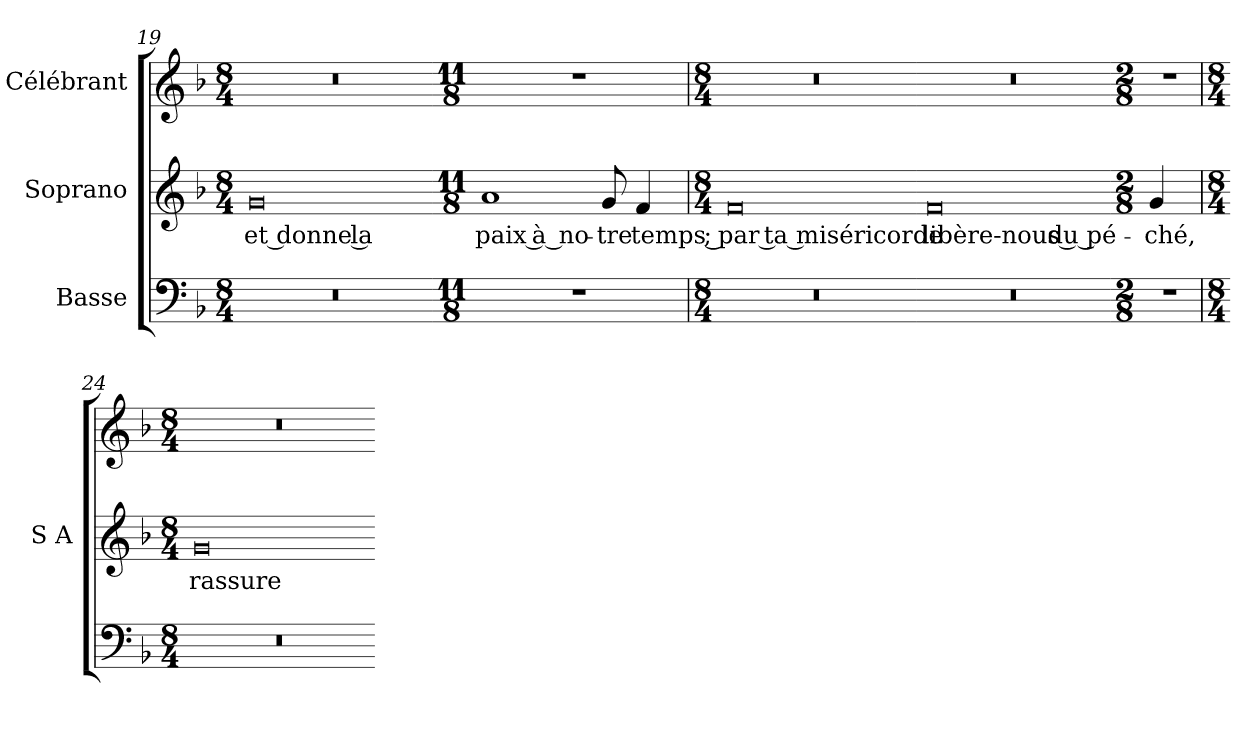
**kern	**kern	**text	**kern
*part3	*part2	*part2	*part1
*staff3	*staff2	*staff2	*staff1
*I"Basse	*I"Soprano	*	*I"Célébrant
*	*I'S  A	*	*
*clefF4	*clefG2	*	*clefG2
*k[b-]	*k[b-]	*	*k[b-]
*F:	*F:	*	*F:
*M8/4	*M8/4	*	*M8/4
=19	=19	=19	=19
!LO:N:vis=1	!	!	!
!	!	!LO:LY:b:color=#000000	!LO:N:vis=1
0r	0gi	et donne la	0r
=20-	=20-	=20-	=20-
*M11/8	*M11/8	*	*M11/8
!LO:N:vis=1	!	!	!
!	!	!LO:LY:b:color=#000000	!LO:N:vis=1
8%11r	1ai	paix à no-	8%11r
!	!	!LO:LY:b:color=#000000	!
.	8gi/	-tre	.
!	!	!LO:LY:b:color=#000000	!
.	4fi/	temps ;	.
=21'	=21'	=21'	=21'
*M8/4	*M8/4	*	*M8/4
!LO:N:vis=1	!	!	!
!	!	!LO:LY:b:color=#000000	!LO:N:vis=1
0r	0fi	par ta miséricorde	0r
!!LO:LB:g=z
=22-	=22-	=22-	=22-
!LO:N:vis=1	!	!	!
!	!	!LO:LY:b:color=#000000	!LO:N:vis=1
0r	0fi	libère-nous du pé-	0r
=23-	=23-	=23-	=23-
*M2/8	*M2/8	*	*M2/8
!LO:N:vis=1	!	!	!
!	!	!LO:LY:b:color=#000000	!LO:N:vis=1
4r	4gi/	-ché,	4r
=24`	=24`	=24`	=24`
*M8/4	*M8/4	*	*M8/4
!LO:N:vis=1	!	!	!
!	!	!LO:LY:b:color=#000000	!LO:N:vis=1
0r	0gi	rassure-	0r
=-	=-	=-	=-
*-	*-	*-	*-
